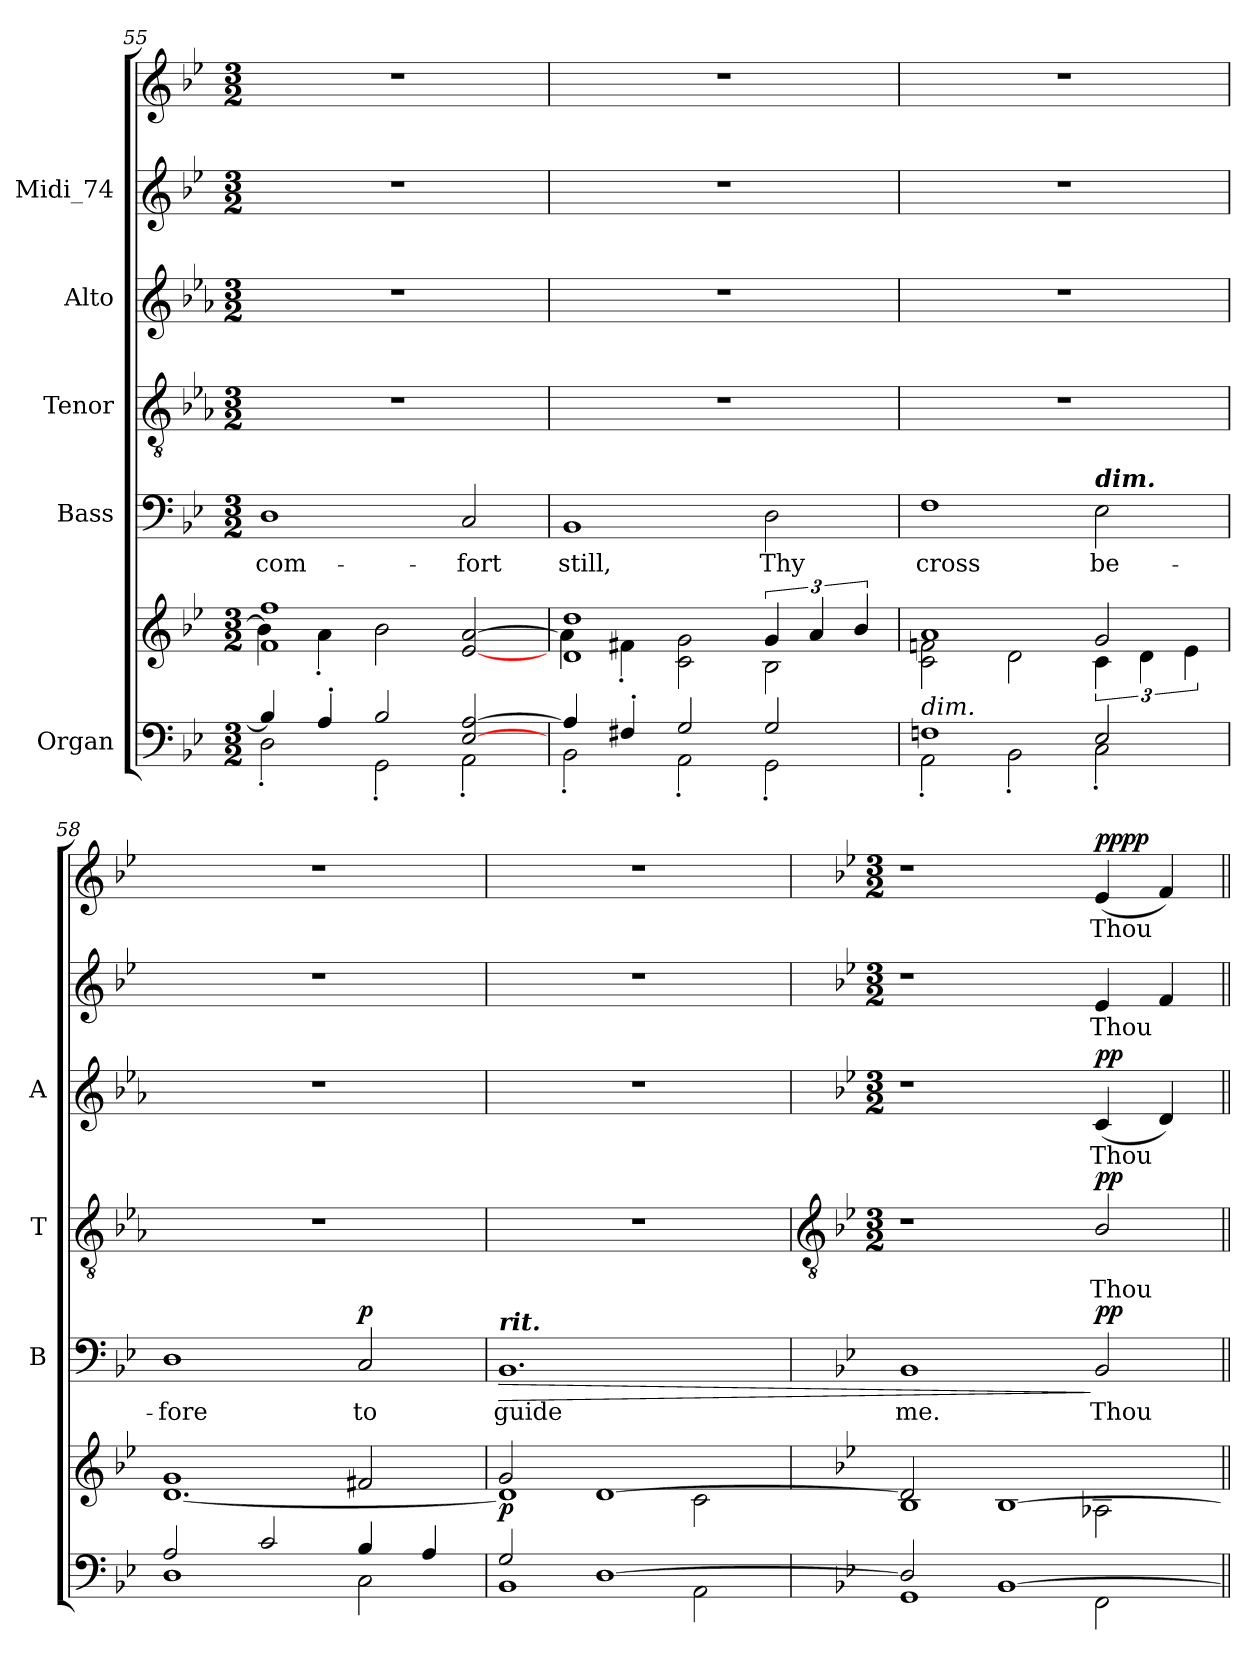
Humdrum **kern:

**kern	**kern	**dynam	**kern	**text	**dynam	**kern	**text	**dynam	**kern	**text	**dynam	**kern	**text	**kern	**text	**dynam
*part5	*part5	*part5	*part4	*part4	*part4	*part3	*part3	*part3	*part2	*part2	*part2	*part1	*part1	*part1	*part1	*part1
*staff7	*staff6	*staff6/7	*staff5	*staff5	*staff5	*staff4	*staff4	*staff4	*staff3	*staff3	*staff3	*staff2	*staff2	*staff1	*staff1	*staff1/2
*I"Organ	*	*	*I"Bass	*	*	*I"Tenor	*	*	*I"Alto	*	*	*I"Midi_74	*	*	*	*
*	*	*	*I'B	*	*	*I'T	*	*	*I'A	*	*	*	*	*	*	*
*clefF4	*clefG2	*	*clefF4	*	*	*clefGv2	*	*	*clefG2	*	*	*	*	*clefG2	*	*
*k[b-e-]	*k[b-e-]	*	*k[b-e-]	*	*	*k[b-e-a-]	*	*	*k[b-e-a-]	*	*	*k[b-e-]	*	*k[b-e-]	*	*
*B-:	*B-:	*	*B-:	*	*	*E-:	*	*	*E-:	*	*	*B-:	*	*B-:	*	*
*M3/2	*M3/2	*	*M3/2	*	*	*M3/2	*	*	*M3/2	*	*	*M3/2	*	*M3/2	*	*
=55	=55	=55	=55	=55	=55	=55	=55	=55	=55	=55	=55	=55	=55	=55	=55	=55
*^	*^	*	*	*	*	*	*	*	*	*	*	*	*	*	*	*
*	*^	*	*	*	*	*	*	*	*	*	*	*	*	*	*	*	*	*
!	!	!	!	!	!	!	!LO:LY:b	!	!	!	!	!	!	!	!	!	!	!	!
4B-/]	2D'\	1.ryy	1f/ 1ff/	4b-\]	.	1D	com-	.	1.r	.	.	1.r	.	.	1.r	.	1.r	.	.
4A'/	.	.	.	4a'\	.	.	.	.	.	.	.	.	.	.	.	.	.	.	.
2B-/	2GG'\	.	.	2b-\	.	.	.	.	.	.	.	.	.	.	.	.	.	.	.
!	!	!	!	!	!	!	!LO:LY:b	!	!	!	!	!	!	!	!	!	!	!	!
[2E-/ [2A/	2AA'\	.	2ryy	[2e-/ [2a/	.	2C	-fort	.	.	.	.	.	.	.	.	.	.	.	.
=56	=56	=56	=56	=56	=56	=56	=56	=56	=56	=56	=56	=56	=56	=56	=56	=56	=56	=56	=56
!	!	!	!	!	!	!	!LO:LY:b	!	!	!	!	!	!	!	!	!	!	!	!
4A/]	2BB-'\	1.ryy	1d/ 1dd/	4a\]	.	1BB-	still,	.	1.r	.	.	1.r	.	.	1.r	.	1.r	.	.
4F#X'/	.	.	.	4f#X'\	.	.	.	.	.	.	.	.	.	.	.	.	.	.	.
2G/	2AA'\	.	.	2c\ 2g\	.	.	.	.	.	.	.	.	.	.	.	.	.	.	.
!	!	!	!	!	!	!	!LO:LY:b	!	!	!	!	!	!	!	!	!	!	!	!
2G/	2GG'\	.	6g/	2B-\	.	2D	Thy	.	.	.	.	.	.	.	.	.	.	.	.
.	.	.	6a/	.	.	.	.	.	.	.	.	.	.	.	.	.	.	.	.
.	.	.	6b-/	.	.	.	.	.	.	.	.	.	.	.	.	.	.	.	.
=57	=57	=57	=57	=57	=57	=57	=57	=57	=57	=57	=57	=57	=57	=57	=57	=57	=57	=57	=57
!LO:TX:a:i:t=dim.	!	!	!	!	!	!	!	!	!	!	!	!	!	!	!	!	!	!	!
!	!	!	!	!	!	!	!LO:LY:b	!	!	!	!	!	!	!	!	!	!	!	!
1Fn/	2AA'\	1.ryy	1a/	2c\ 2fn\	.	1F	cross	.	1.r	.	.	1.r	.	.	1.r	.	1.r	.	.
.	2BB-'\	.	.	2d\	.	.	.	.	.	.	.	.	.	.	.	.	.	.	.
!	!	!	!	!	!	!LO:TX:a:Bi:t=dim.	!	!	!	!	!	!	!	!	!	!	!	!	!
!	!	!	!	!	!	!	!LO:LY:b	!	!	!	!	!	!	!	!	!	!	!	!
2E-/	2C'\	.	2g/	6c\	.	2E-	be-	.	.	.	.	.	.	.	.	.	.	.	.
.	.	.	.	6d\	.	.	.	.	.	.	.	.	.	.	.	.	.	.	.
.	.	.	.	6e-\	.	.	.	.	.	.	.	.	.	.	.	.	.	.	.
=58	=58	=58	=58	=58	=58	=58	=58	=58	=58	=58	=58	=58	=58	=58	=58	=58	=58	=58	=58
!	!	!	!	!	!	!	!LO:LY:b	!	!	!	!	!	!	!	!	!	!	!	!
2A/	1D\	1.ryy	1g/	[1.d\	.	1D	-fore	.	1.r	.	.	1.r	.	.	1.r	.	1.r	.	.
2c/	.	.	.	.	.	.	.	.	.	.	.	.	.	.	.	.	.	.	.
!	!	!	!	!	!	!	!LO:LY:b	!LO:DY:b	!	!	!	!	!	!	!	!	!	!	!
4B-/	2C\	.	2f#X/	.	.	2C	to	p	.	.	.	.	.	.	.	.	.	.	.
4A/	.	.	.	.	.	.	.	.	.	.	.	.	.	.	.	.	.	.	.
=59	=59	=59	=59	=59	=59	=59	=59	=59	=59	=59	=59	=59	=59	=59	=59	=59	=59	=59	=59
!	!	!	!	!	!	!LO:TX:a:Bi:t=rit.	!	!	!	!	!	!	!	!	!	!	!	!	!
!	!	!	!	!	!LO:DY:b	!	!LO:LY:b	!LO:HP:b	!	!	!	!	!	!	!	!	!	!	!
2G/	1BB-\	1.ryy	2g/	1d\]	p	1.BB-	guide	>	1.r	.	.	1.r	.	.	1.r	.	1.r	.	.
[1D/	.	.	[1d/	.	.	.	.	.	.	.	.	.	.	.	.	.	.	.	.
.	2AA\	.	.	2c\	.	.	.	.	.	.	.	.	.	.	.	.	.	.	.
!!LO:LB:g=z
=60	=60	=60	=60	=60	=60	=60	=60	=60	=60	=60	=60	=60	=60	=60	=60	=60	=60	=60	=60
*	*	*	*	*	*	*	*	*	*clefGv2	*	*	*	*	*	*	*	*	*	*
*	*	*	*	*	*	*	*	*	*k[b-e-]	*	*	*k[b-e-]	*	*	*k[b-e-]	*	*k[b-e-]	*	*
*	*	*	*	*	*	*	*	*	*B-:	*	*	*B-:	*	*	*B-:	*	*B-:	*	*
*	*	*	*	*	*	*	*	*	*M3/2	*	*	*M3/2	*	*	*M3/2	*	*M3/2	*	*
!	!	!LO:N:vis=1	!	!	!	!	!LO:LY:b	!	!	!	!	!	!	!	!	!	!	!	!
2D/]	1GG\	1.ryy	2d/]	1B-\	.	1BB-	me.	.	1r	.	.	1r	.	.	1r	.	1r	.	.
[1BB-/	.	.	[1B-/	.	.	.	.	.	.	.	.	.	.	.	.	.	.	.	.
!	!	!	!	!	!	!	!LO:LY:b	!LO:DY:n=1:b	!	!LO:LY:b	!LO:DY:b	!	!LO:LY:b	!LO:DY:b	!	!LO:LY:b	!	!LO:LY:b	!LO:DY:b=2
!	!	!	!	!	!	!	!	!	!	!	!	!	!	!	!	!	!	!	!LO:DY:n=1:b
.	2FF\	.	.	2A-X\	.	2BB-	Thou	] pp	2B-/	Thou	pp	(<4c	Thou	pp	4e-	Thou	(<4e-	Thou	pp pp
.	.	.	.	.	.	.	.	.	.	.	.	4d)	.	.	4f	.	4f)	.	.
*v	*v	*v	*	*	*	*	*	*	*	*	*	*	*	*	*	*	*	*	*
*	*v	*v	*	*	*	*	*	*	*	*	*	*	*	*	*	*	*
=||	=||	=||	=||	=||	=||	=||	=||	=||	=||	=||	=||	=||	=||	=||	=||	=||
*-	*-	*-	*-	*-	*-	*-	*-	*-	*-	*-	*-	*-	*-	*-	*-	*-
